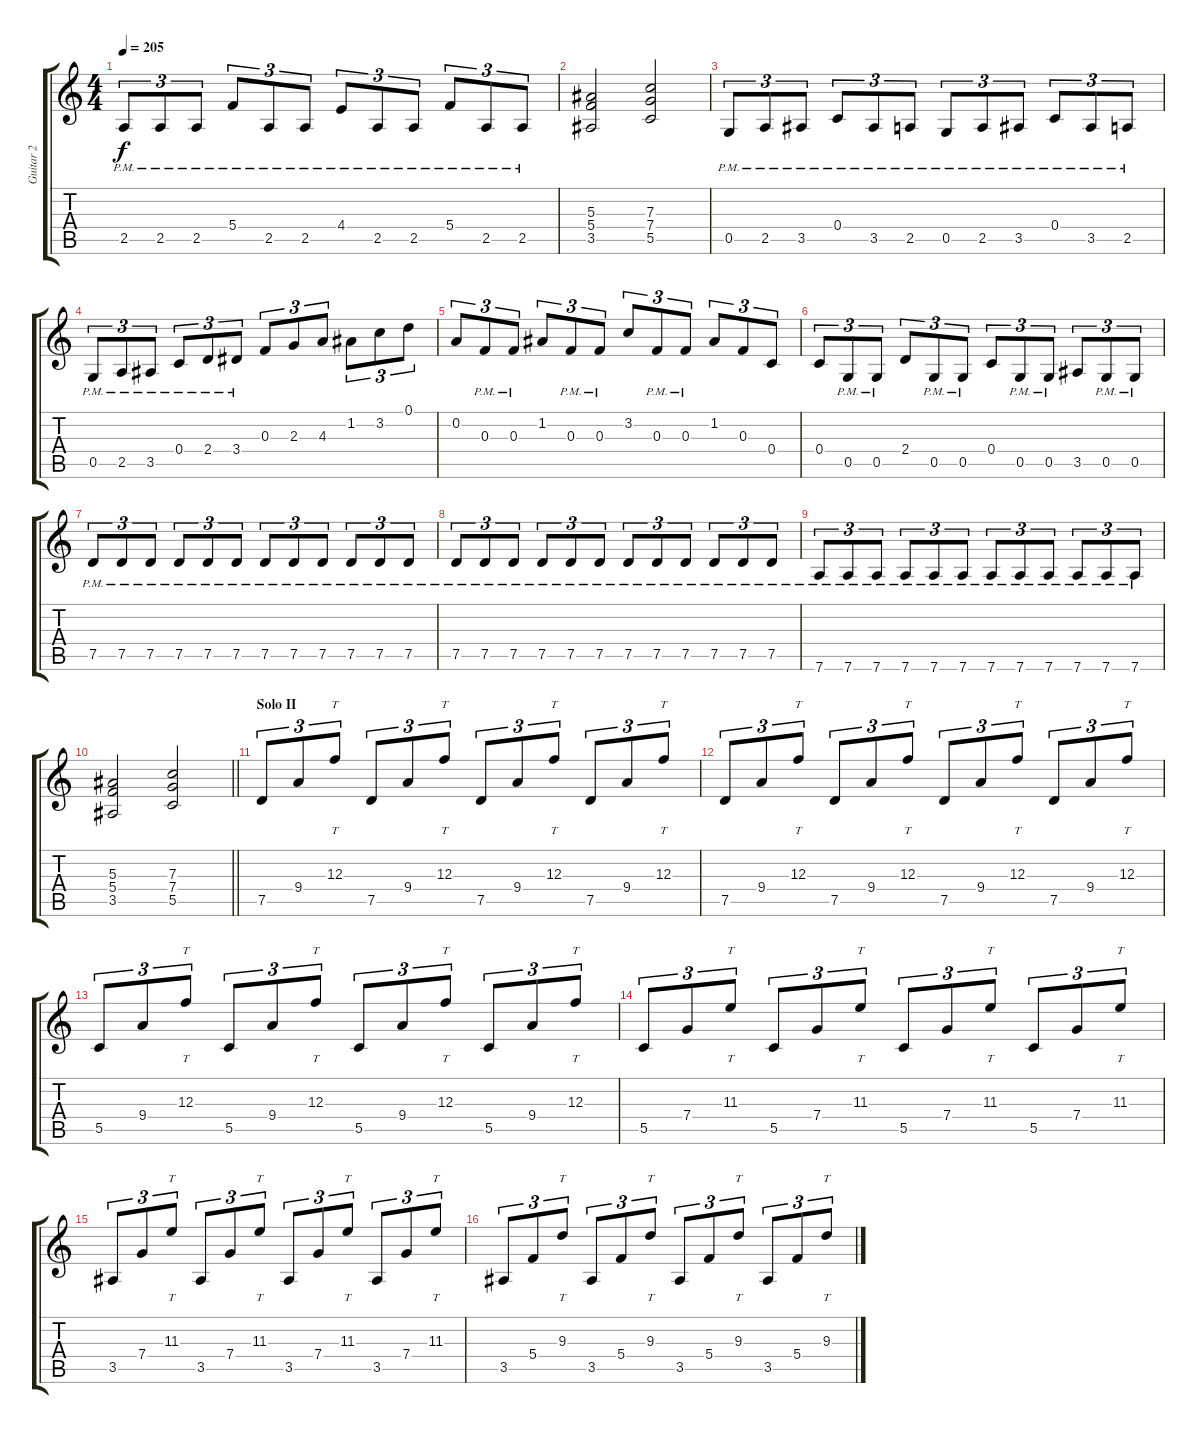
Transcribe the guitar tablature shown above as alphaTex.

\track ("Guitar 2" "Guitar 2") {instrument distortionguitar}
\staff {score tabs}
\tuning (D4 A3 F3 C3 G2 D2) {hide}
\ts (4 4)
\tempo 205
\clef g2
\ks c
2.5{pm}.8{tu (3 2) dy f} 2.5{pm}.8{tu (3 2)} 2.5{pm}.8{tu (3 2)} 5.4{pm}.8{tu (3 2)} 2.5{pm}.8{tu (3 2)} 2.5{pm}.8{tu (3 2)} 4.4{pm}.8{tu (3 2)} 2.5{pm}.8{tu (3 2)} 2.5{pm}.8{tu (3 2)} 5.4{pm}.8{tu (3 2)} 2.5{pm}.8{tu (3 2)} 2.5{pm}.8{tu (3 2)} |
(5.3 5.4 3.5).2 (7.3 7.4 5.5).2 |
0.5{pm}.8{tu (3 2)} 2.5{pm}.8{tu (3 2)} 3.5{pm}.8{tu (3 2)} 0.4{pm}.8{tu (3 2)} 3.5{pm}.8{tu (3 2)} 2.5{pm}.8{tu (3 2)} 0.5{pm}.8{tu (3 2)} 2.5{pm}.8{tu (3 2)} 3.5{pm}.8{tu (3 2)} 0.4{pm}.8{tu (3 2)} 3.5{pm}.8{tu (3 2)} 2.5{pm}.8{tu (3 2)} |
0.5{pm}.8{tu (3 2)} 2.5{pm}.8{tu (3 2)} 3.5{pm}.8{tu (3 2)} 0.4{pm}.8{tu (3 2)} 2.4{pm}.8{tu (3 2)} 3.4{pm}.8{tu (3 2)} 0.3.8{tu (3 2)} 2.3.8{tu (3 2)} 4.3.8{tu (3 2)} 1.2.8{tu (3 2)} 3.2.8{tu (3 2)} 0.1.8{tu (3 2)} |
0.2.8{tu (3 2)} 0.3{pm}.8{tu (3 2)} 0.3{pm}.8{tu (3 2)} 1.2.8{tu (3 2)} 0.3{pm}.8{tu (3 2)} 0.3{pm}.8{tu (3 2)} 3.2.8{tu (3 2)} 0.3{pm}.8{tu (3 2)} 0.3{pm}.8{tu (3 2)} 1.2.8{tu (3 2)} 0.3.8{tu (3 2)} 0.4.8{tu (3 2)} |
0.4.8{tu (3 2)} 0.5{pm}.8{tu (3 2)} 0.5{pm}.8{tu (3 2)} 2.4.8{tu (3 2)} 0.5{pm}.8{tu (3 2)} 0.5{pm}.8{tu (3 2)} 0.4.8{tu (3 2)} 0.5{pm}.8{tu (3 2)} 0.5{pm}.8{tu (3 2)} 3.5.8{tu (3 2)} 0.5{pm}.8{tu (3 2)} 0.5{pm}.8{tu (3 2)} |
7.5{pm}.8{tu (3 2)} 7.5{pm}.8{tu (3 2)} 7.5{pm}.8{tu (3 2)} 7.5{pm}.8{tu (3 2)} 7.5{pm}.8{tu (3 2)} 7.5{pm}.8{tu (3 2)} 7.5{pm}.8{tu (3 2)} 7.5{pm}.8{tu (3 2)} 7.5{pm}.8{tu (3 2)} 7.5{pm}.8{tu (3 2)} 7.5{pm}.8{tu (3 2)} 7.5{pm}.8{tu (3 2)} |
7.5{pm}.8{tu (3 2)} 7.5{pm}.8{tu (3 2)} 7.5{pm}.8{tu (3 2)} 7.5{pm}.8{tu (3 2)} 7.5{pm}.8{tu (3 2)} 7.5{pm}.8{tu (3 2)} 7.5{pm}.8{tu (3 2)} 7.5{pm}.8{tu (3 2)} 7.5{pm}.8{tu (3 2)} 7.5{pm}.8{tu (3 2)} 7.5{pm}.8{tu (3 2)} 7.5{pm}.8{tu (3 2)} |
7.6{pm}.8{tu (3 2)} 7.6{pm}.8{tu (3 2)} 7.6{pm}.8{tu (3 2)} 7.6{pm}.8{tu (3 2)} 7.6{pm}.8{tu (3 2)} 7.6{pm}.8{tu (3 2)} 7.6{pm}.8{tu (3 2)} 7.6{pm}.8{tu (3 2)} 7.6{pm}.8{tu (3 2)} 7.6{pm}.8{tu (3 2)} 7.6{pm}.8{tu (3 2)} 7.6{pm}.8{tu (3 2)} |
\barLineRight lightlight
(5.3 5.4 3.5).2 (7.3 7.4 5.5).2 |
\section ("" "Solo II")
7.5.8{tu (3 2)} 9.4.8{tu (3 2)} 12.3.8{tt tu (3 2)} 7.5.8{tu (3 2)} 9.4.8{tu (3 2)} 12.3.8{tt tu (3 2)} 7.5.8{tu (3 2)} 9.4.8{tu (3 2)} 12.3.8{tt tu (3 2)} 7.5.8{tu (3 2)} 9.4.8{tu (3 2)} 12.3.8{tt tu (3 2)} |
7.5.8{tu (3 2)} 9.4.8{tu (3 2)} 12.3.8{tt tu (3 2)} 7.5.8{tu (3 2)} 9.4.8{tu (3 2)} 12.3.8{tt tu (3 2)} 7.5.8{tu (3 2)} 9.4.8{tu (3 2)} 12.3.8{tt tu (3 2)} 7.5.8{tu (3 2)} 9.4.8{tu (3 2)} 12.3.8{tt tu (3 2)} |
5.5.8{tu (3 2)} 9.4.8{tu (3 2)} 12.3.8{tt tu (3 2)} 5.5.8{tu (3 2)} 9.4.8{tu (3 2)} 12.3.8{tt tu (3 2)} 5.5.8{tu (3 2)} 9.4.8{tu (3 2)} 12.3.8{tt tu (3 2)} 5.5.8{tu (3 2)} 9.4.8{tu (3 2)} 12.3.8{tt tu (3 2)} |
5.5.8{tu (3 2)} 7.4.8{tu (3 2)} 11.3.8{tt tu (3 2)} 5.5.8{tu (3 2)} 7.4.8{tu (3 2)} 11.3.8{tt tu (3 2)} 5.5.8{tu (3 2)} 7.4.8{tu (3 2)} 11.3.8{tt tu (3 2)} 5.5.8{tu (3 2)} 7.4.8{tu (3 2)} 11.3.8{tt tu (3 2)} |
3.5.8{tu (3 2)} 7.4.8{tu (3 2)} 11.3.8{tt tu (3 2)} 3.5.8{tu (3 2)} 7.4.8{tu (3 2)} 11.3.8{tt tu (3 2)} 3.5.8{tu (3 2)} 7.4.8{tu (3 2)} 11.3.8{tt tu (3 2)} 3.5.8{tu (3 2)} 7.4.8{tu (3 2)} 11.3.8{tt tu (3 2)} |
3.5.8{tu (3 2)} 5.4.8{tu (3 2)} 9.3.8{tt tu (3 2)} 3.5.8{tu (3 2)} 5.4.8{tu (3 2)} 9.3.8{tt tu (3 2)} 3.5.8{tu (3 2)} 5.4.8{tu (3 2)} 9.3.8{tt tu (3 2)} 3.5.8{tu (3 2)} 5.4.8{tu (3 2)} 9.3.8{tt tu (3 2)}
